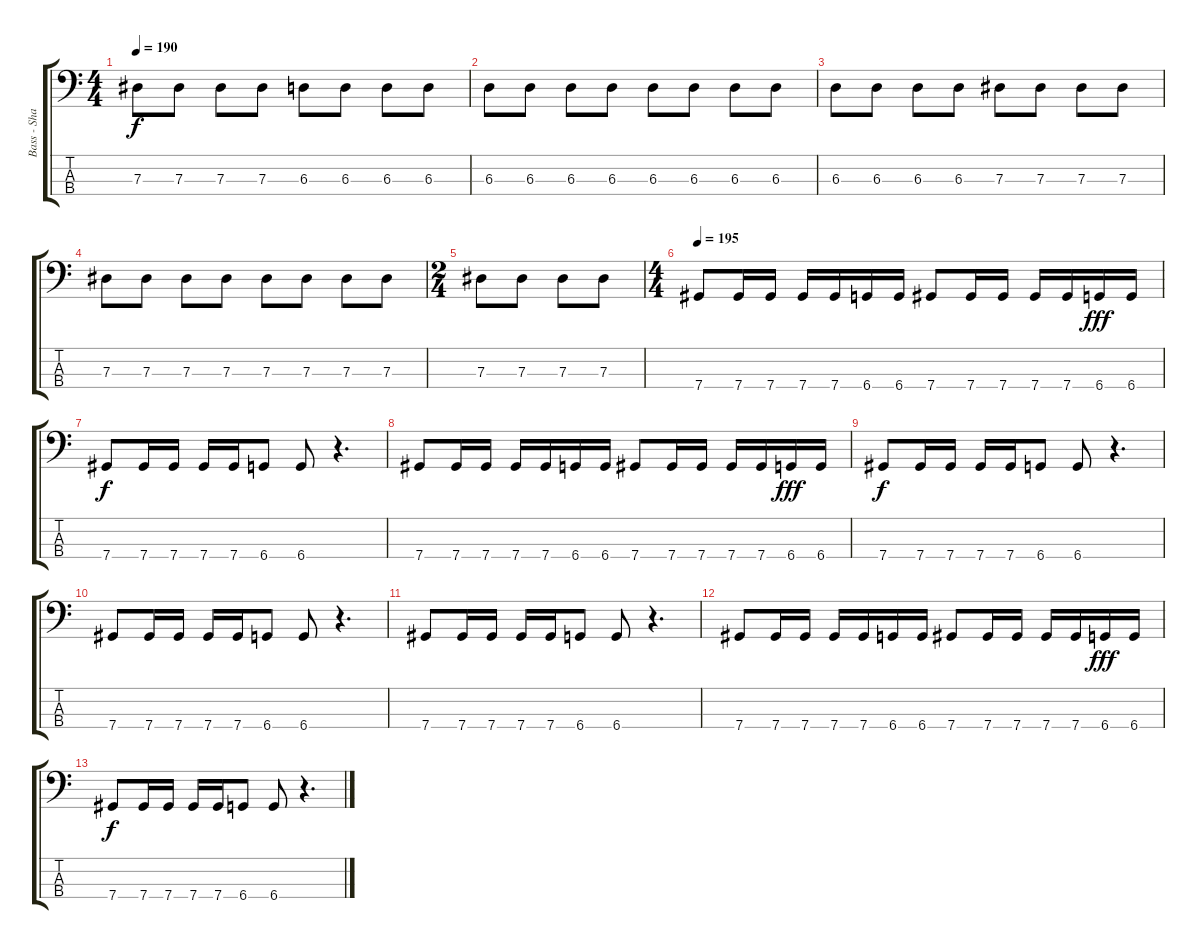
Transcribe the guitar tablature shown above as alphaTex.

\track ("Bass - Shavo" "Bass - Sha") {instrument electricbassfinger}
\staff {score tabs}
\tuning (Gb2 Db2 Ab1 Db1) {hide}
\ts (4 4)
\tempo 190
\clef f4
\ks c
7.3.8{dy f} 7.3.8 7.3.8 7.3.8 6.3.8 6.3.8 6.3.8 6.3.8 |
6.3.8 6.3.8 6.3.8 6.3.8 6.3.8 6.3.8 6.3.8 6.3.8 |
6.3.8 6.3.8 6.3.8 6.3.8 7.3.8 7.3.8 7.3.8 7.3.8 |
7.3.8 7.3.8 7.3.8 7.3.8 7.3.8 7.3.8 7.3.8 7.3.8 |
\ts (2 4)
7.3.8 7.3.8 7.3.8 7.3.8 |
\ts (4 4)
\tempo 195
7.4.8 7.4.16 7.4.16 7.4.16 7.4.16 6.4.16 6.4.16 7.4.8 7.4.16 7.4.16 7.4.16 7.4.16 6.4.16{dy fff} 6.4.16 |
7.4.8{dy f} 7.4.16 7.4.16 7.4.16 7.4.16 6.4.8 6.4.8 r.4{d} |
7.4.8 7.4.16 7.4.16 7.4.16 7.4.16 6.4.16 6.4.16 7.4.8 7.4.16 7.4.16 7.4.16 7.4.16 6.4.16{dy fff} 6.4.16 |
7.4.8{dy f} 7.4.16 7.4.16 7.4.16 7.4.16 6.4.8 6.4.8 r.4{d} |
7.4.8 7.4.16 7.4.16 7.4.16 7.4.16 6.4.8 6.4.8 r.4{d} |
7.4.8 7.4.16 7.4.16 7.4.16 7.4.16 6.4.8 6.4.8 r.4{d} |
7.4.8 7.4.16 7.4.16 7.4.16 7.4.16 6.4.16 6.4.16 7.4.8 7.4.16 7.4.16 7.4.16 7.4.16 6.4.16{dy fff} 6.4.16 |
7.4.8{dy f} 7.4.16 7.4.16 7.4.16 7.4.16 6.4.8 6.4.8 r.4{d}
